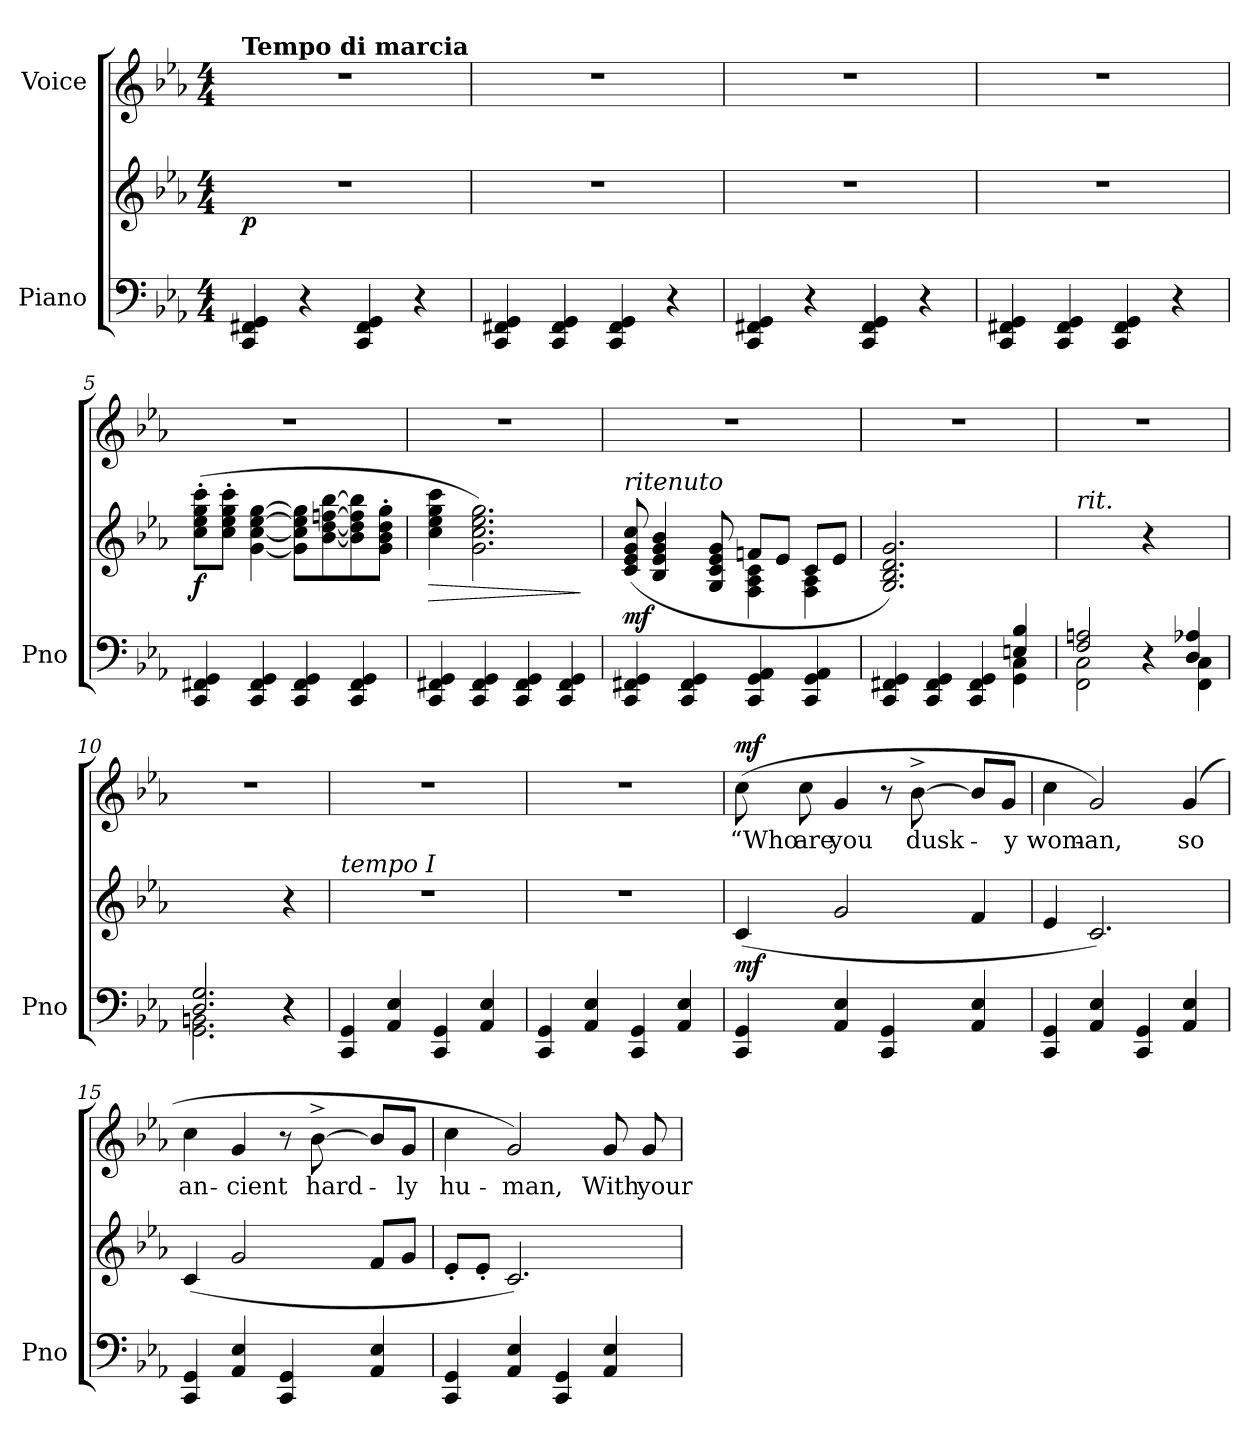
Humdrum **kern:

**kern	**kern	**dynam	**kern	**text	**dynam
*part2	*part2	*part2	*part1	*part1	*part1
*staff3	*staff2	*staff2/3	*staff1	*staff1	*staff1
*I"Piano	*	*	*I"Voice	*	*
*I'Pno	*	*	*	*	*
*clefF4	*clefG2	*	*clefG2	*	*
*k[b-e-a-]	*k[b-e-a-]	*	*k[b-e-a-]	*	*
*M4/4	*M4/4	*	*M4/4	*	*
*MM116	*MM116	*	*MM116	*	*
=1	=1	=1	=1	=1	=1
!	!	!	!LO:TX:a:B:t=Tempo di marcia	!	!
!	!	!LO:DY:b	!	!	!
4CC/ 4FF#X/ 4GG/	1r	p	1r	.	.
4r	.	.	.	.	.
4CC/ 4FF#/ 4GG/	.	.	.	.	.
4r	.	.	.	.	.
=2	=2	=2	=2	=2	=2
4CC/ 4FF#X/ 4GG/	1r	.	1r	.	.
4CC/ 4FF#/ 4GG/	.	.	.	.	.
4CC/ 4FF#/ 4GG/	.	.	.	.	.
4r	.	.	.	.	.
=3	=3	=3	=3	=3	=3
4CC/ 4FF#X/ 4GG/	1r	.	1r	.	.
4r	.	.	.	.	.
4CC/ 4FF#/ 4GG/	.	.	.	.	.
4r	.	.	.	.	.
=4	=4	=4	=4	=4	=4
4CC/ 4FF#X/ 4GG/	1r	.	1r	.	.
4CC/ 4FF#/ 4GG/	.	.	.	.	.
4CC/ 4FF#/ 4GG/	.	.	.	.	.
4r	.	.	.	.	.
=5	=5	=5	=5	=5	=5
!	!	!LO:DY:b	!	!	!
4CC/ 4FF#X/ 4GG/	(8cc\' 8ee-\' 8gg\' 8ccc\'L	f	1r	.	.
.	8cc\' 8ee-\' 8gg\' 8ccc\'J	.	.	.	.
4CC/ 4FF#/ 4GG/	[4g\ [<4cc\ [4ee-\ [4gg\	.	.	.	.
4CC/ 4FF#/ 4GG/	8g\] 8cc\] 8ee-\] 8gg\]L	.	.	.	.
.	[8b-\ [<8dd\ [8ffn\ [8bb-\	.	.	.	.
4CC/ 4FF#/ 4GG/	8b-\] 8dd\] 8ff\] 8bb-\]	.	.	.	.
.	8g\' 8b-\' 8dd\' 8gg\'J	.	.	.	.
=6	=6	=6	=6	=6	=6
!	!	!LO:HP:b	!	!	!
4CC/ 4FF#X/ 4GG/	4cc\ 4ee-\ 4gg\ 4ccc\	>	1r	.	.
4CC/ 4FF#/ 4GG/	2.g\ 2.cc\ 2.ee-\ 2.gg\)	.	.	.	.
4CC/ 4FF#/ 4GG/	.	.	.	.	.
4CC/ 4FF#/ 4GG/	.	.	.	.	.
.	.	]	.	.	.
=7	=7	=7	=7	=7	=7
*	*^	*	*	*	*
!	!LO:TX:i:t=ritenuto	!	!	!	!	!
!	!	!	!LO:DY:b	!	!	!
4CC/ 4FF#X/ 4GG/	(8c/ 8e-/ 8g/ 8cc/	2ryy	mf	1r	.	.
.	4B-/ 4e-/ 4g/ 4b-/	.	.	.	.	.
4CC/ 4FF#/ 4GG/	.	.	.	.	.	.
.	8G/ 8c/ 8e-/ 8g/	.	.	.	.	.
4CC/ 4GG/ 4AA-/	8fn/L	4F\ 4A-\ 4c\	.	.	.	.
.	8e-/J	.	.	.	.	.
4CC/ 4GG/ 4AA-/	8c/L	4F\ 4A-\	.	.	.	.
.	8e-/J	.	.	.	.	.
*	*v	*v	*	*	*	*
=8	=8	=8	=8	=8	=8
*^	*	*	*	*	*
2.ryy	4CC/ 4FF#X/ 4GG/	2.G/ 2.B-/ 2.d/ 2.g/)	.	1r	.	.
.	4CC/ 4FF#/ 4GG/	.	.	.	.	.
.	4CC/ 4FF#/ 4GG/	.	.	.	.	.
4En/ 4B-/	4GG\ 4C\	4ryy	.	.	.	.
=9	=9	=9	=9	=9	=9	=9
!	!	!LO:TX:i:t=rit.	!	!	!	!
2F/ 2An/	2FF\ 2C\	2ryy	.	1r	.	.
4ryy	4r	4r	.	.	.	.
4D/ 4A-X/	4FF\ 4C\	4ryy	.	.	.	.
=10	=10	=10	=10	=10	=10	=10
2.D/ 2.G/	2.GG\ 2.BBn\	2.ryy	.	1r	.	.
4ryy	4r	4r	.	.	.	.
=11	=11	=11	=11	=11	=11	=11
!	!	!LO:TX:i:t=tempo I	!	!	!	!
*v	*v	*	*	*	*	*
4CC/ 4GG/	1r	.	1r	.	.
4AA-/ 4E-/	.	.	.	.	.
4CC/ 4GG/	.	.	.	.	.
4AA-/ 4E-/	.	.	.	.	.
=12	=12	=12	=12	=12	=12
4CC/ 4GG/	1r	.	1r	.	.
4AA-/ 4E-/	.	.	.	.	.
4CC/ 4GG/	.	.	.	.	.
4AA-/ 4E-/	.	.	.	.	.
=13	=13	=13	=13	=13	=13
!	!	!LO:DY:b	!	!	!LO:DY:a
4CC/ 4GG/	(4c/	mf	(8cc\	“Who	mf
.	.	.	8cc\	are	.
4AA-/ 4E-/	2g/	.	4g/	you	.
4CC/ 4GG/	.	.	8r	.	.
.	.	.	[8b-^\	dusk-	.
4AA-/ 4E-/	4f/	.	8b-/L]	.	.
.	.	.	8g/J	-y	.
=14	=14	=14	=14	=14	=14
4CC/ 4GG/	4e-/	.	4cc\	wom-	.
4AA-/ 4E-/	2.c/)	.	2g/)	-an,	.
4CC/ 4GG/	.	.	.	.	.
4AA-/ 4E-/	.	.	(4g/	so	.
=15	=15	=15	=15	=15	=15
4CC/ 4GG/	(4c/	.	4cc\	an-	.
4AA-/ 4E-/	2g/	.	4g/	-cient	.
4CC/ 4GG/	.	.	8r	.	.
.	.	.	[8b-^\	hard-	.
4AA-/ 4E-/	8f/L	.	8b-/L]	.	.
.	8g/J	.	8g/J	-ly	.
=16	=16	=16	=16	=16	=16
4CC/ 4GG/	8e-'/L	.	4cc\	hu-	.
.	8e-'/J	.	.	.	.
4AA-/ 4E-/	2.c/)	.	2g/)	-man,	.
4CC/ 4GG/	.	.	.	.	.
4AA-/ 4E-/	.	.	8g/	With	.
.	.	.	8g/	your	.
=	=	=	=	=	=
*-	*-	*-	*-	*-	*-
